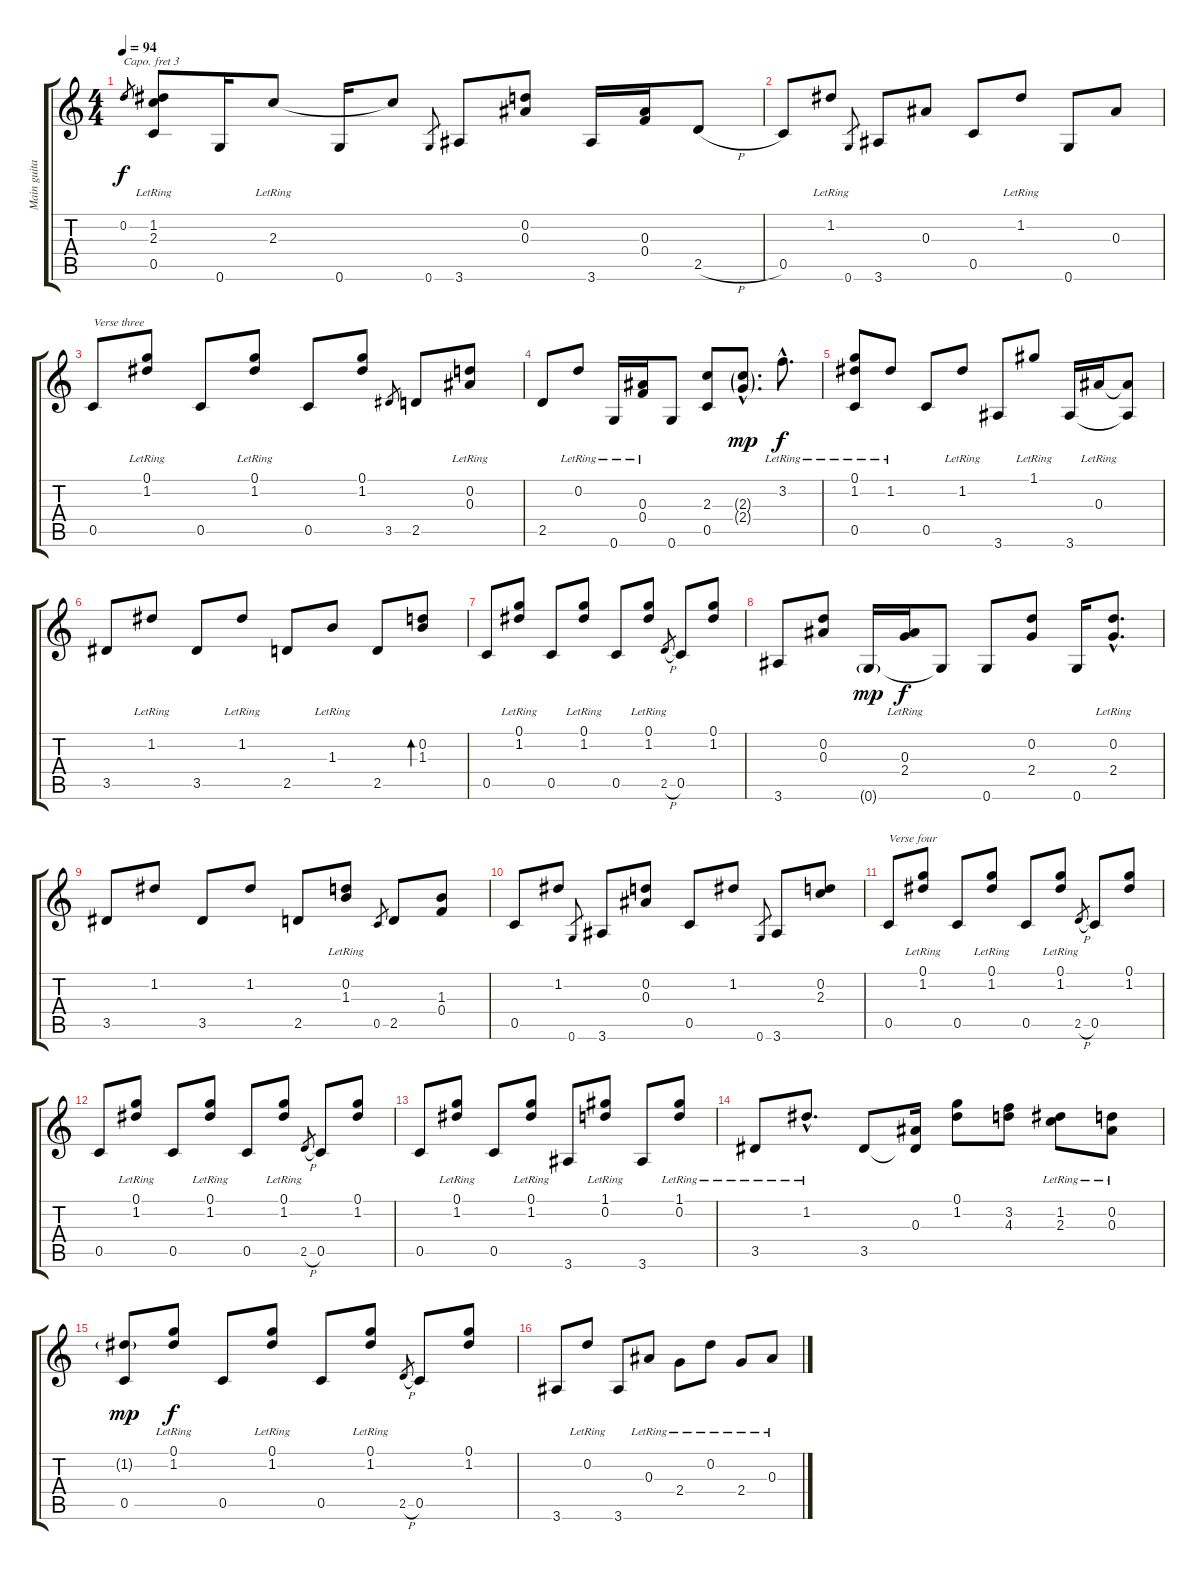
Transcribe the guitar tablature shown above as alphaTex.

\track ("Main guitar" "Main guita") {instrument acousticguitarnylon}
\staff {score tabs}
\capo 3
\tuning (E4 B3 G3 D3 A2 E2) {hide}
\ts (4 4)
\tempo 94
\clef g2
\ks c
0.2.8{gr dy f} (1.2{lr} 2.3 0.5{lr}).8 0.6.16 2.3{lr}.8 0.6.16 2.3{t}.8 0.6.8{gr} 3.6.8 (0.2 0.3).8 3.6.16 (0.3 0.4).16 2.5{h}.8 |
0.5.8 1.2{lr}.8 0.6.8{gr} 3.6.8 0.3.8 0.5.8 1.2{lr}.8 0.6.8 0.3.8 |
0.5.8{txt "Verse three"} (0.1{lr} 1.2{lr}).8 0.5.8 (0.1{lr} 1.2{lr}).8 0.5.8 (0.1 1.2).8 3.5.8{gr} 2.5.8 (0.2{lr} 0.3).8 |
2.5.8 0.2{lr}.8 0.6{lr}.16 (0.3{lr} 0.4).16 0.6.8 (2.3 0.5).8 (2.3{g hac} 2.4{g hac}).8{d dy mp} 3.2{hac lr}.8{d dy f} |
(0.1{lr} 1.2{lr} 0.5).8 1.2{lr}.8 0.5.8 1.2{lr}.8 3.6.8 1.1{lr}.8 3.6.16 0.3{lr}.16 (0.3{t} 3.6{t}).8 |
3.5.8 1.2{lr}.8 3.5.8 1.2{lr}.8 2.5.8 1.3{lr}.8 2.5.8 (0.2 1.3).8{bd 120} |
0.5.8 (0.1{lr} 1.2{lr}).8 0.5.8 (0.1{lr} 1.2{lr}).8 0.5.8 (0.1{lr} 1.2{lr}).8 2.5{h}.8{gr} 0.5.8 (0.1 1.2).8 |
3.6.8 (0.2 0.3).8 0.6{g}.16{dy mp} (0.3{lr} 2.4{lr}).16{dy f} 0.6{t}.8 0.6.8 (0.2 2.4).8 0.6.16 (0.2{hac lr} 2.4{hac lr}).8{d} |
3.5.8 1.2.8 3.5.8 1.2.8 2.5.8 (0.2 1.3{lr}).8 0.5.8{gr} 2.5.8 (1.3 0.4).8 |
0.5.8 1.2.8 0.6.8{gr} 3.6.8 (0.2 0.3).8 0.5.8 1.2.8 0.6.8{gr} 3.6.8 (0.2 2.3).8 |
0.5.8{txt "Verse four"} (0.1{lr} 1.2{lr}).8 0.5.8 (0.1{lr} 1.2{lr}).8 0.5.8 (0.1{lr} 1.2{lr}).8 2.5{h}.8{gr} 0.5.8 (0.1 1.2).8 |
0.5.8 (0.1{lr} 1.2{lr}).8 0.5.8 (0.1{lr} 1.2{lr}).8 0.5.8 (0.1{lr} 1.2{lr}).8 2.5{h}.8{gr} 0.5.8 (0.1 1.2).8 |
0.5.8 (0.1{lr} 1.2{lr}).8 0.5.8 (0.1{lr} 1.2{lr}).8 3.6.8 (1.1{lr} 0.2{lr}).8 3.6.8 (1.1{lr} 0.2{lr}).8 |
3.5{lr}.8 1.2{hac lr}.8{d} 3.5.8 (0.3 3.5{t}).16 (0.1 1.2).8 (3.2 4.3).8 (1.2{lr} 2.3).8 (0.2{lr} 0.3).8 |
(1.2{g} 0.5).8{dy mp} (0.1{lr} 1.2{lr}).8{dy f} 0.5.8 (0.1{lr} 1.2{lr}).8 0.5.8 (0.1{lr} 1.2{lr}).8 2.5{h}.8{gr} 0.5.8 (0.1 1.2).8 |
3.6.8 0.2{lr}.8 3.6.8 0.3{lr}.8 2.4{lr}.8 0.2{lr}.8 2.4{lr}.8 0.3{lr}.8
